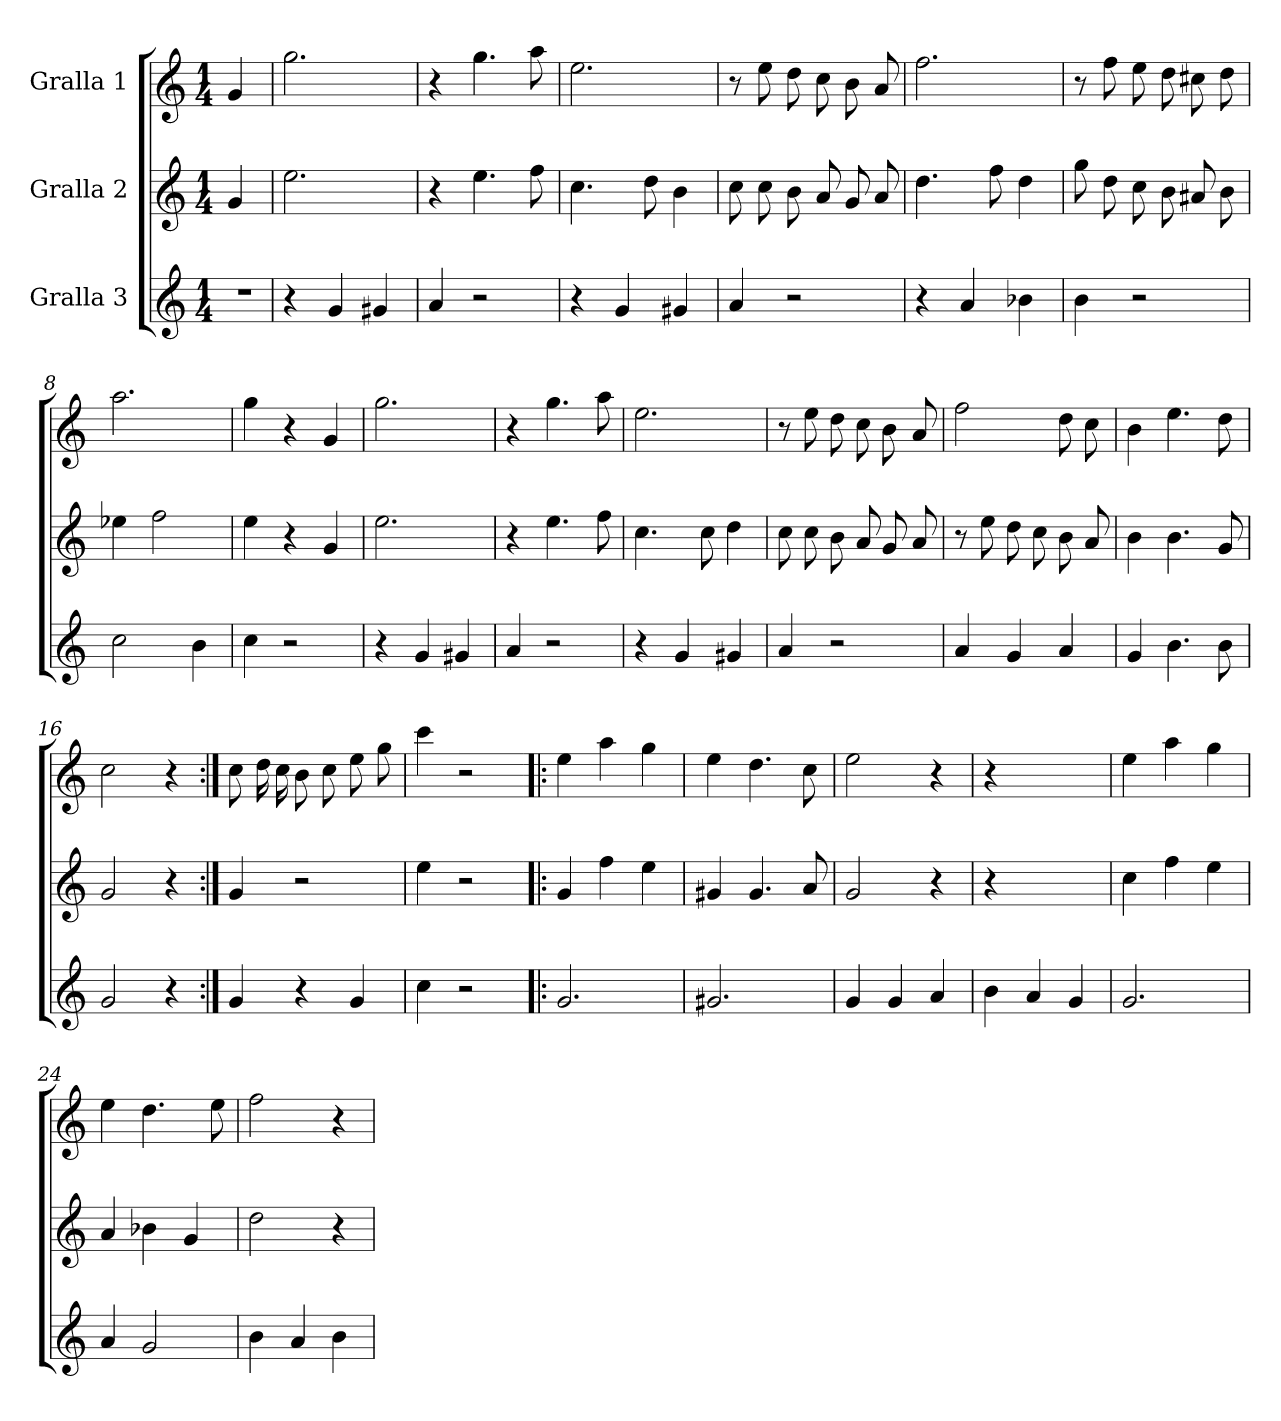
**kern	**kern	**kern
*part3	*part2	*part1
*staff3	*staff2	*staff1
*I"Gralla 3	*I"Gralla 2	*I"Gralla 1
*clefG2	*clefG2	*clefG2
*k[]	*k[]	*k[]
*M1/4	*M1/4	*M1/4
=1	=1	=1
4r	4g	4g
=2	=2	=2
4r	2.ee	2.gg
4g	.	.
4g#	.	.
=3	=3	=3
4a	4r	4r
2r	4.ee	4.gg
.	8ff	8aa
=4	=4	=4
4r	4.cc	2.ee
4g	.	.
.	8dd	.
4g#	4b	.
=5	=5	=5
4a	8cc	8r
.	8cc	8ee
2r	8b	8dd
.	8a	8cc
.	8g	8b
.	8a	8a
=6	=6	=6
4r	4.dd	2.ff
4a	.	.
.	8ff	.
4b-	4dd	.
=7	=7	=7
4b	8gg	8r
.	8dd	8ff
2r	8cc	8ee
.	8b	8dd
.	8a#	8cc#
.	8b	8dd
=8	=8	=8
2cc	4ee-	2.aa
.	2ff	.
4b	.	.
=9	=9	=9
4cc	4ee	4gg
2r	4r	4r
.	4g	4g
=10	=10	=10
4r	2.ee	2.gg
4g	.	.
4g#	.	.
=11	=11	=11
4a	4r	4r
2r	4.ee	4.gg
.	8ff	8aa
=12	=12	=12
4r	4.cc	2.ee
4g	.	.
.	8cc	.
4g#	4dd	.
=13	=13	=13
4a	8cc	8r
.	8cc	8ee
2r	8b	8dd
.	8a	8cc
.	8g	8b
.	8a	8a
=14	=14	=14
4a	8r	2ff
.	8ee	.
4g	8dd	.
.	8cc	.
4a	8b	8dd
.	8a	8cc
=15	=15	=15
4g	4b	4b
4.b	4.b	4.ee
8b	8g	8dd
=16	=16	=16
2g	2g	2cc
4r	4r	4r
=17:|!	=17:|!	=17:|!
4g	4g	8cc
.	.	16dd
.	.	16cc
4r	2r	8b
.	.	8cc
4g	.	8ee
.	.	8gg
=18	=18	=18
4cc	4ee	4ccc
2r	2r	2r
=19!|:	=19!|:	=19!|:
2.g	4g	4ee
.	4ff	4aa
.	4ee	4gg
=20	=20	=20
2.g#	4g#	4ee
.	4.g#	4.dd
.	8a	8cc
=21	=21	=21
4g	2g	2ee
4g	.	.
4a	4r	4r
=22	=22	=22
4b	4r	4r
4a	2ryy	2ryy
4g	.	.
=23	=23	=23
2.g	4cc	4ee
.	4ff	4aa
.	4ee	4gg
=24	=24	=24
4a	4a	4ee
2g	4b-	4.dd
.	4g	.
.	.	8ee
=25	=25	=25
4b	2dd	2ff
4a	.	.
4b	4r	4r
=	=	=
*-	*-	*-
